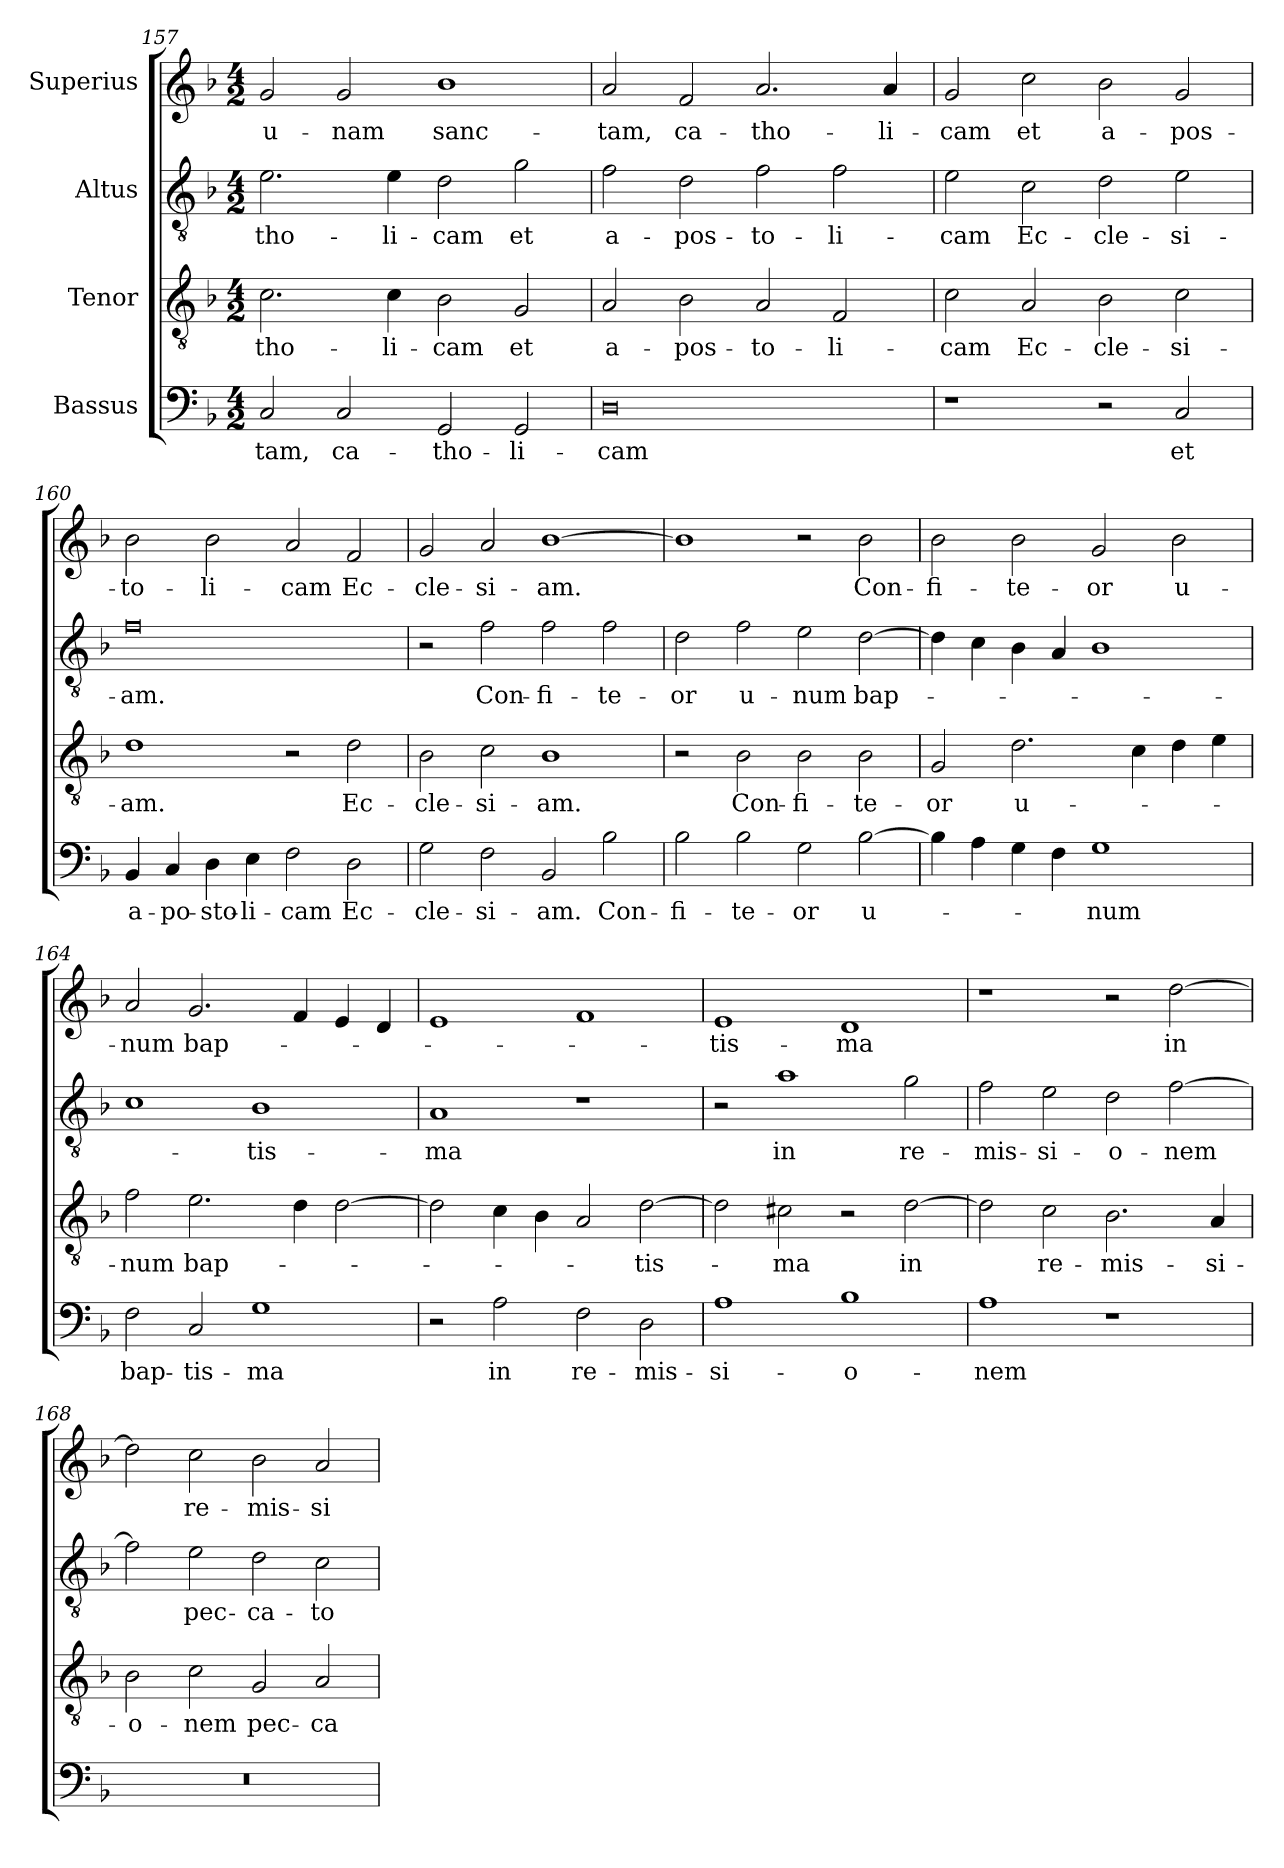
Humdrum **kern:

**kern	**text	**kern	**text	**kern	**text	**kern	**text
*part4	*part4	*part3	*part3	*part2	*part2	*part1	*part1
*staff4	*staff4	*staff3	*staff3	*staff2	*staff2	*staff1	*staff1
*I"Bassus	*	*I"Tenor	*	*I"Altus	*	*I"Superius	*
*clefF4	*	*clefGv2	*	*clefGv2	*	*clefG2	*
*k[b-]	*	*k[b-]	*	*k[b-]	*	*k[b-]	*
*M4/2	*	*M4/2	*	*M4/2	*	*M4/2	*
=157	=157	=157	=157	=157	=157	=157	=157
2C/	-tam,	2.c\	-tho-	2.e\	-tho-	2g/	u-
2C/	ca-	.	.	.	.	2g/	-nam
.	.	4c\	-li-	4e\	-li-	.	.
2GG/	-tho-	2B-\	-cam	2d\	-cam	1b-\	sanc-
2GG/	-li-	2G/	et	2g\	et	.	.
=158	=158	=158	=158	=158	=158	=158	=158
0D\	-cam	2A/	a-	2f\	a-	2a/	-tam,
.	.	2B-\	-pos-	2d\	-pos-	2f/	ca-
.	.	2A/	-to-	2f\	-to-	2.a/	-tho-
.	.	2F/	-li-	2f\	-li-	.	.
.	.	.	.	.	.	4a/	-li-
=159	=159	=159	=159	=159	=159	=159	=159
1r	.	2c\	-cam	2e\	-cam	2g/	-cam
.	.	2A/	Ec-	2c\	Ec-	2cc\	et
2r	.	2B-\	-cle-	2d\	-cle-	2b-\	a-
2C/	et	2c\	-si-	2e\	-si-	2g/	-pos-
=160	=160	=160	=160	=160	=160	=160	=160
4BB-/	a-	1d\	-am.	0f\	-am.	2b-\	-to-
4C/	-po-	.	.	.	.	.	.
4D\	-sto-	.	.	.	.	2b-\	-li-
4E\	-li-	.	.	.	.	.	.
2F\	-cam	2r	.	.	.	2a/	-cam
2D\	Ec-	2d\	Ec-	.	.	2f/	Ec-
=161	=161	=161	=161	=161	=161	=161	=161
2G\	-cle-	2B-\	-cle-	2r	.	2g/	-cle-
2F\	-si-	2c\	-si-	2f\	Con-	2a/	-si-
2BB-/	-am.	1B-\	-am.	2f\	-fi-	[1b-\	-am.
2B-\	Con-	.	.	2f\	-te-	.	.
=162	=162	=162	=162	=162	=162	=162	=162
2B-\	-fi-	2r	.	2d\	-or	1b-\]	.
2B-\	-te-	2B-\	Con-	2f\	u-	.	.
2G\	-or	2B-\	-fi-	2e\	-num	2r	.
[2B-\	u-	2B-\	-te-	[2d\	bap-	2b-\	Con-
=163	=163	=163	=163	=163	=163	=163	=163
4B-\]	.	2G/	-or	4d\]	.	2b-\	-fi-
4A\	.	.	.	4c\	.	.	.
4G\	.	2.d\	u-	4B-\	.	2b-\	-te-
4F\	.	.	.	4A/	.	.	.
1G\	-num	.	.	1B-\	.	2g/	-or
.	.	4c\	.	.	.	.	.
.	.	4d\	.	.	.	2b-\	u-
.	.	4e\	.	.	.	.	.
=164	=164	=164	=164	=164	=164	=164	=164
2F\	bap-	2f\	-num	1c\	.	2a/	-num
2C/	-tis-	2.e\	bap-	.	.	2.g/	bap-
1G\	-ma	.	.	1B-\	-tis-	.	.
.	.	4d\	.	.	.	4f/	.
.	.	[2d\	.	.	.	4e/	.
.	.	.	.	.	.	4d/	.
=165	=165	=165	=165	=165	=165	=165	=165
2r	.	2d\]	.	1A/	-ma	1e/	.
2A\	in	4c\	.	.	.	.	.
.	.	4B-\	.	.	.	.	.
2F\	re-	2A/	.	1r	.	1f/	.
2D\	-mis-	[2d\	-tis-	.	.	.	.
=166	=166	=166	=166	=166	=166	=166	=166
1A\	-si-	2d\]	.	2r	.	1e/	-tis-
.	.	2c#X\	-ma	1a\	in	.	.
1B-\	-o-	2r	.	.	.	1d/	-ma
.	.	[2d\	in	2g\	re-	.	.
=167	=167	=167	=167	=167	=167	=167	=167
1A\	-nem	2d\]	.	2f\	-mis-	1r	.
.	.	2c\	re-	2e\	-si-	.	.
1r	.	2.B-\	-mis-	2d\	-o-	2r	.
.	.	.	.	[2f\	-nem	[2dd\	in
.	.	4A/	-si-	.	.	.	.
=168	=168	=168	=168	=168	=168	=168	=168
0r	.	2B-\	-o-	2f\]	.	2dd\]	.
.	.	2c\	-nem	2e\	pec-	2cc\	re-
.	.	2G/	pec-	2d\	-ca-	2b-\	-mis-
.	.	2A/	-ca-	2c\	-to-	2a/	-si-
=	=	=	=	=	=	=	=
*-	*-	*-	*-	*-	*-	*-	*-
